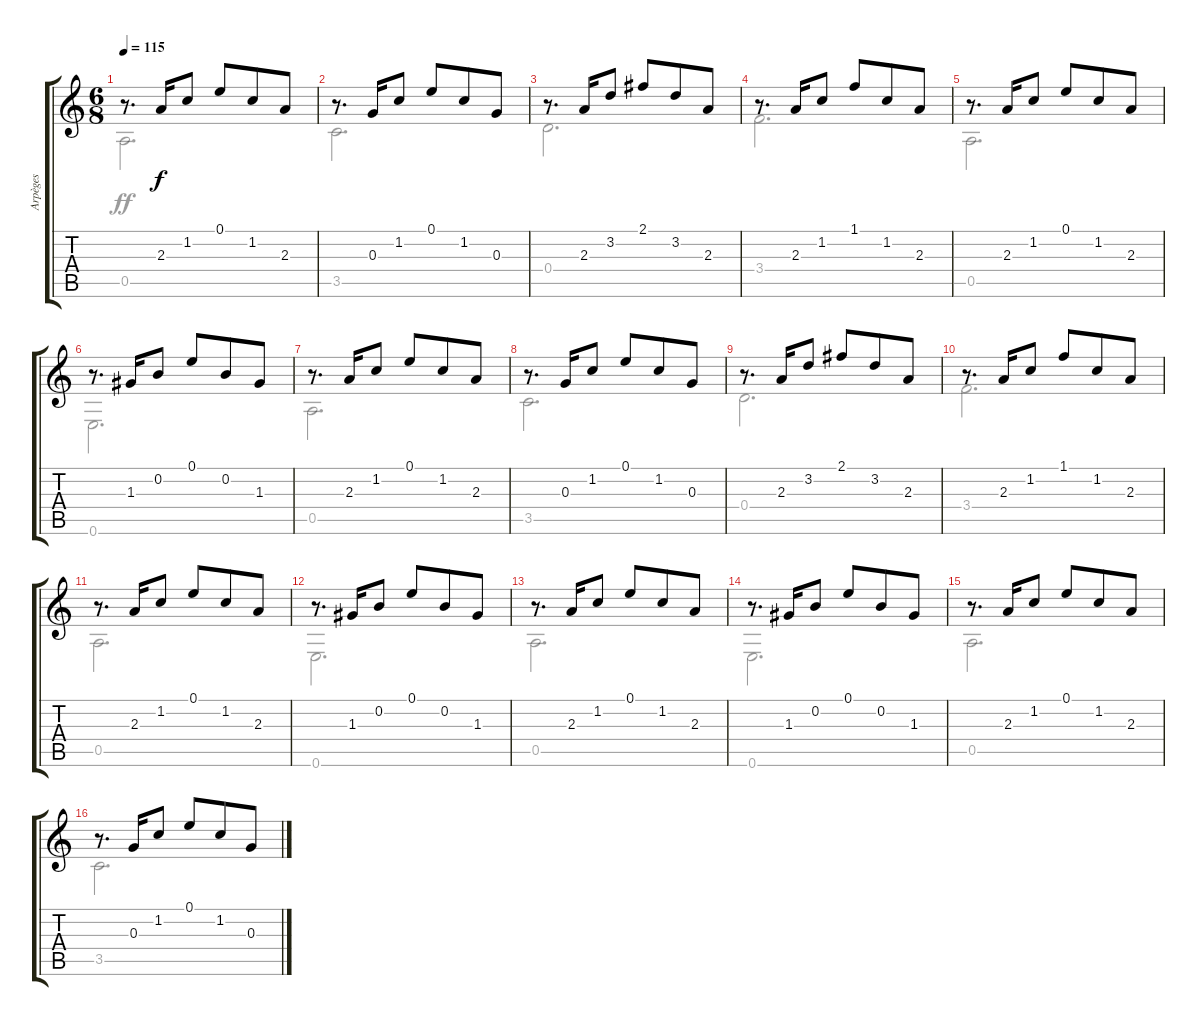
\track ("Arpèges" "Arpèges") {instrument electricguitarjazz}
\staff {score tabs}
\tuning (E4 B3 G3 D3 A2 E2) {hide}
\voice
\ts (6 8)
\tempo 115
\clef g2
\ks c
r.8{d dy f} 2.3.16 1.2.8 0.1.8 1.2.8 2.3.8 |
r.8{d} 0.3.16 1.2.8 0.1.8 1.2.8 0.3.8 |
r.8{d} 2.3.16 3.2.8 2.1.8 3.2.8 2.3.8 |
r.8{d} 2.3.16 1.2.8 1.1.8 1.2.8 2.3.8 |
r.8{d} 2.3.16 1.2.8 0.1.8 1.2.8 2.3.8 |
r.8{d} 1.3.16 0.2.8 0.1.8 0.2.8 1.3.8 |
r.8{d} 2.3.16 1.2.8 0.1.8 1.2.8 2.3.8 |
r.8{d} 0.3.16 1.2.8 0.1.8 1.2.8 0.3.8 |
r.8{d} 2.3.16 3.2.8 2.1.8 3.2.8 2.3.8 |
r.8{d} 2.3.16 1.2.8 1.1.8 1.2.8 2.3.8 |
r.8{d} 2.3.16 1.2.8 0.1.8 1.2.8 2.3.8 |
r.8{d} 1.3.16 0.2.8 0.1.8 0.2.8 1.3.8 |
r.8{d} 2.3.16 1.2.8 0.1.8 1.2.8 2.3.8 |
r.8{d} 1.3.16 0.2.8 0.1.8 0.2.8 1.3.8 |
r.8{d} 2.3.16 1.2.8 0.1.8 1.2.8 2.3.8 |
r.8{d} 0.3.16 1.2.8 0.1.8 1.2.8 0.3.8
\voice
\clef g2
\ottava regular
\simile none
\ks c
0.5.2{d dy ff} |
3.5.2{d} |
0.4.2{d} |
3.4.2{d} |
0.5.2{d} |
0.6.2{d} |
0.5.2{d} |
3.5.2{d} |
0.4.2{d} |
3.4.2{d} |
0.5.2{d} |
0.6.2{d} |
0.5.2{d} |
0.6.2{d} |
0.5.2{d} |
3.5.2{d}
